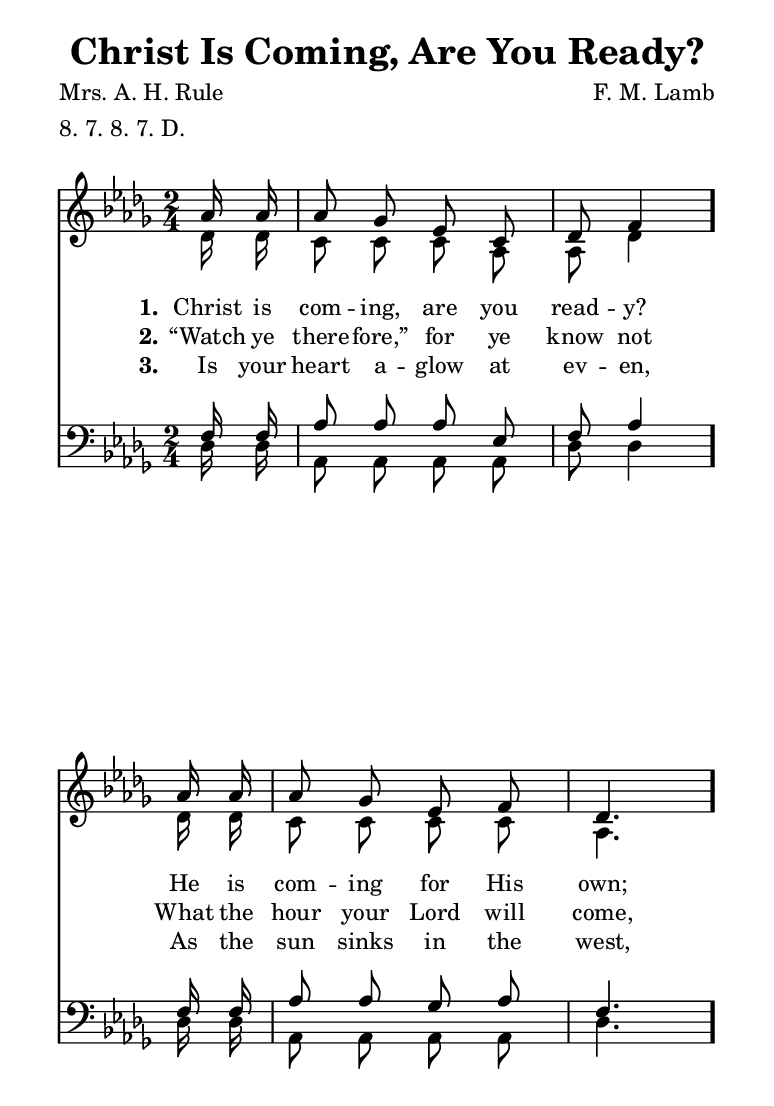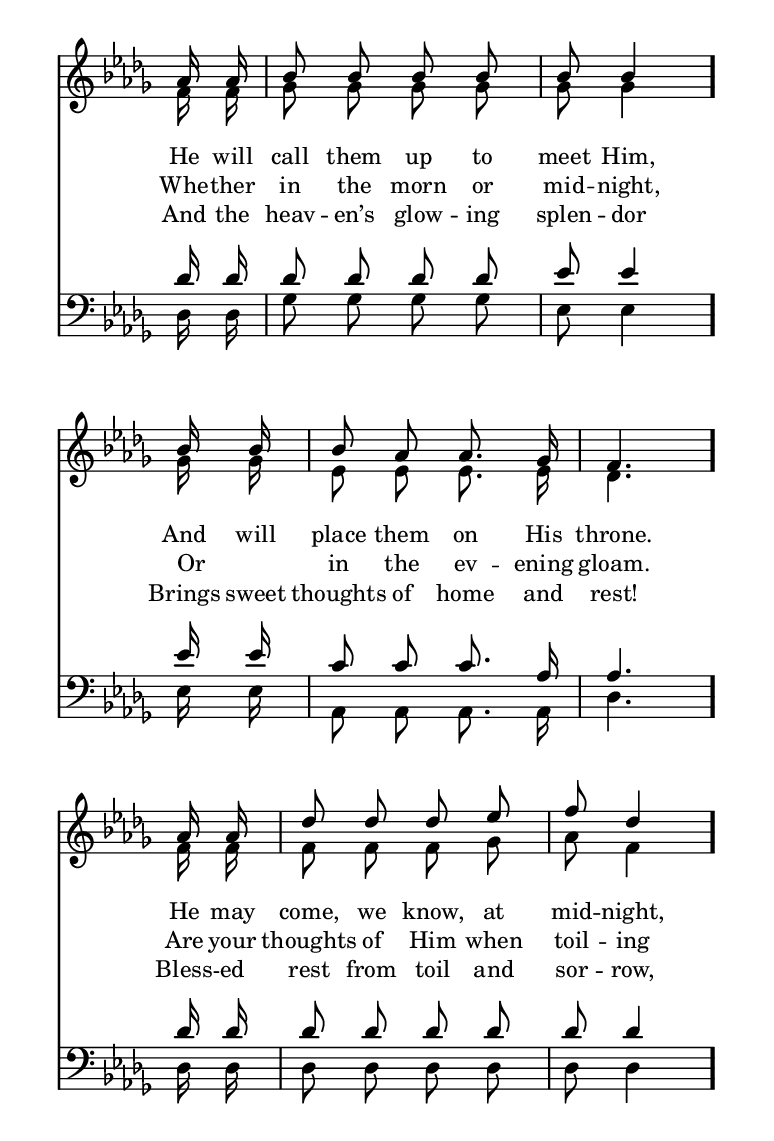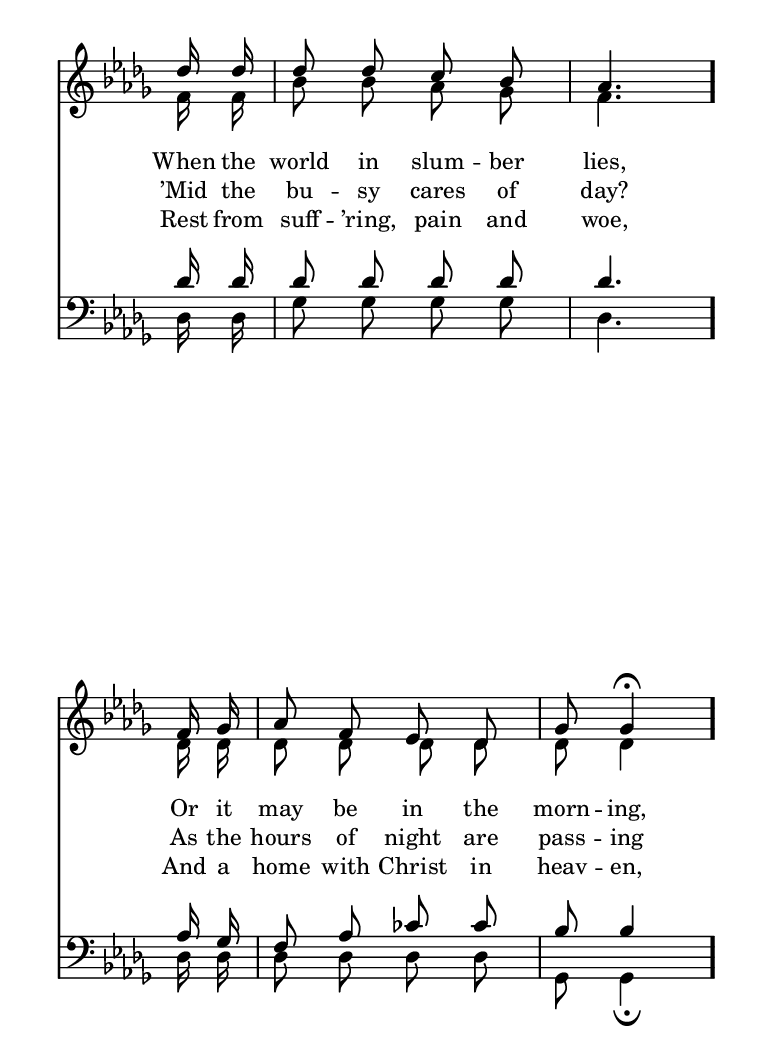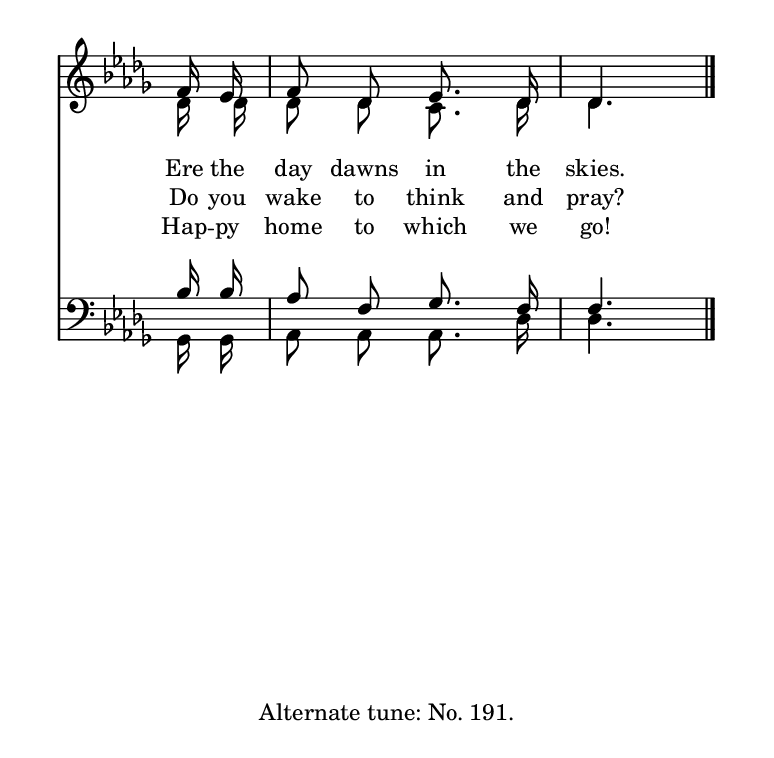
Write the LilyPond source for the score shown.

\include "common/global.ily"
\paper {
  \include "common/paper.ily"
  %ragged-bottom = ##t
  %ragged-last-bottom = ##t
  %systems-per-page = ##f
  %page-count = ##f
}

\header{
  hymnnumber = "67"
  title = "Christ Is Coming, Are You Ready?"
  tunename = ""
  meter = "8. 7. 8. 7. D."
  poet = "Mrs. A. H. Rule"
  composer = "F. M. Lamb"
  %copyright = ""
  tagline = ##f
}

% for fermata in MIDI
ta = { \tempo 8=110 }
tb = { \tempo 8=55  }

patternAA = { \ta c16 c16 | c8 c8 c8 c8 | c8 c4 }
patternAB = { \ta c16 c16 | c8 c8 c8 c8 | c8 \tb c4 \ta }

patternBA = { \ta c16 c16 | c8 c8 c8 c8 | c4. }
patternBB = { \ta c16 c16 | c8 c8 c8. c16 | c4. }

global = {
  \include "common/overrides.ily"
  \override Staff.TimeSignature.style = #'()
  \time 2/4
  \override Score.MetronomeMark.transparent = ##t % hide all fermata changes too
  \ta
  \key des \major
  \partial 8
  \autoBeamOff
}

notesSoprano = {
\global
\relative c'' {

  \changePitch \patternAA { aes aes | aes ges ees c | des f }
  \changePitch \patternBA { aes aes | aes ges ees f | des }
  \changePitch \patternAA { aes' aes | bes bes bes bes | bes bes }
  \changePitch \patternBB { bes bes | bes aes aes ges | f }

  \changePitch \patternAA { aes aes | des des des ees | f des }
  \changePitch \patternBA { des des | des des c bes | aes }
  \changePitch \patternAB { f ges | aes f ees des | ges ges \fermata }
  \changePitch \patternBB { f ees | f des ees des | des }

  \bar "|."

}
}

notesAlto = {
\global
\relative e' {

  \changePitch \patternAA { des des | c c c aes | aes des }
  \changePitch \patternBA { des des | c c c c | aes }
  \changePitch \patternAA { f' f | ges ges ges ges | ges ges }
  \changePitch \patternBB { ges ges | ees ees ees ees | des }

  \changePitch \patternAA { f f | f f f ges | aes f }
  \changePitch \patternBA { f f | bes bes aes ges | f }
  \changePitch \patternAA { des des | des des des des | des des }
  \changePitch \patternBB { des des | des des c des | des }

}
}

notesTenor = {
\global
\relative a {

  \changePitch \patternAA { f f | aes aes aes ees | f aes }
  \changePitch \patternBA { f f | aes aes ges aes | f }
  \changePitch \patternAA { des' des | des des des des | ees ees }
  \changePitch \patternBB { ees ees | c c c aes | aes }

  \changePitch \patternAA { des des | des des des des | des des }
  \changePitch \patternBA { des des | des des des des | des }
  \changePitch \patternAA { aes ges | f aes ces ces | bes bes }
  \changePitch \patternBB { bes bes | aes f ges f | f }

}
}

notesBass = {
\global
\relative f {

  \changePitch \patternAA { des des | aes aes aes aes | des des }
  \changePitch \patternBA { des des | aes aes aes aes | des }
  \changePitch \patternAA { des des | ges ges ges ges | ees ees }
  \changePitch \patternBB { ees ees | aes, aes aes aes | des }

  \changePitch \patternAA { des des | des des des des | des des }
  \changePitch \patternBA { des des | ges ges ges ges | des }
  \changePitch \patternAA { des des | des des des des | ges, ges \fermata }
  \changePitch \patternBB { ges ges | aes aes aes des | des }

}
}

wordsA = \lyricmode {
\set stanza = "1."

Christ is com -- ing, are you read -- y? \bar "."
He is com -- ing for His own; \bar "." \break
He will call them up to meet Him, \bar "."
And will place them on His throne. \bar "." \break
He may come, we know, at mid -- night, \bar "."
When the world in slum -- ber lies, \bar "." \break
Or it may be in the morn -- ing, \bar "."
Ere the day dawns in the skies. \bar "." \break

}

wordsB = \lyricmode {
\set stanza = "2."

“Watch ye there -- fore,” for ye know not
What the hour your Lord will come,
Whe -- ther in the morn or mid -- night,
Or _ in the ev -- ening gloam.
Are your thoughts of Him when toil -- ing
’Mid the bu -- sy cares of day?
As the hours of night are pass -- ing
Do you wake to think and pray?

}

wordsC = \lyricmode {
\set stanza = "3."

Is your heart a -- glow at ev -- en,
As the sun sinks in the west,
And the heav -- en’s glow -- ing splen -- dor
Brings sweet thoughts of home and rest!
Bless -- ed rest from toil and sor -- row,
Rest from suff -- ’ring, pain and woe,
And a home with Christ in heav -- en,
Hap -- py home to which we go!

}

\score {
  \context ChoirStaff <<
    \context Staff = upper <<
      \set ChoirStaff.systemStartDelimiter = #'SystemStartBar
      \context Voice  = sopranos { \voiceOne << \notesSoprano >> }
      \context Voice  = altos { \voiceTwo << \notesAlto >> }
      \context Lyrics = one   \lyricsto sopranos \wordsA
      \context Lyrics = two   \lyricsto sopranos \wordsB
      \context Lyrics = three \lyricsto sopranos \wordsC
    >>
    \context Staff = men <<
      \clef bass
      \context Voice  = tenors { \voiceOne << \notesTenor >> }
      \context Voice  = basses { \voiceTwo << \notesBass >> }
    >>
  >>
  \layout {
    \include "common/layout.ily"
  }
  \midi{
    \include "common/midi.ily"
  }
}

\noPageBreak
\markup { \fill-line { \line { Alternate tune: No. 191. } } }
\pageBreak

\version "2.18.0"  % necessary for upgrading to future LilyPond versions.

% vi:set et ts=2 sw=2 ai nocindent syntax=lilypond
